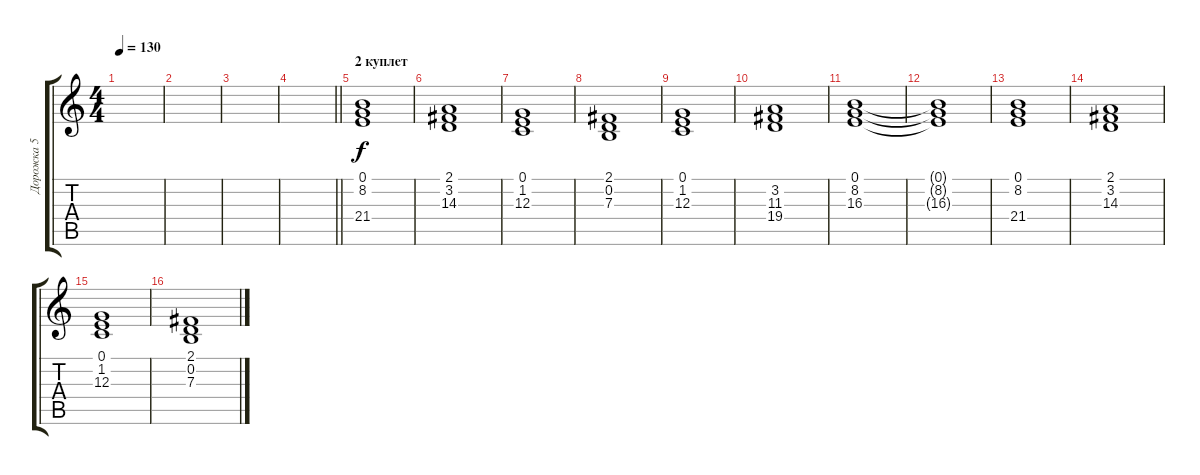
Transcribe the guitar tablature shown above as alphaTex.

\track ("Дорожка 5" "Дорожка 5") {instrument synthstrings2}
\staff {score tabs}
\tuning (E4 B3 G3 D3 A2 E2) {hide}
\ts (4 4)
\tempo 130
\clef g2
\ks c
|
|
|
\barLineRight lightlight
|
\section ("" "2 куплет")
(0.1 8.2 21.4).1 |
(2.1 3.2 14.3).1 |
(0.1 1.2 12.3).1 |
(2.1 0.2 7.3).1 |
(0.1 1.2 12.3).1 |
(3.2 11.3 19.4).1 |
(0.1 8.2 16.3).1 |
(0.1{t} 8.2{t} 16.3{t}).1 |
(0.1 8.2 21.4).1 |
(2.1 3.2 14.3).1 |
(0.1 1.2 12.3).1 |
(2.1 0.2 7.3).1
